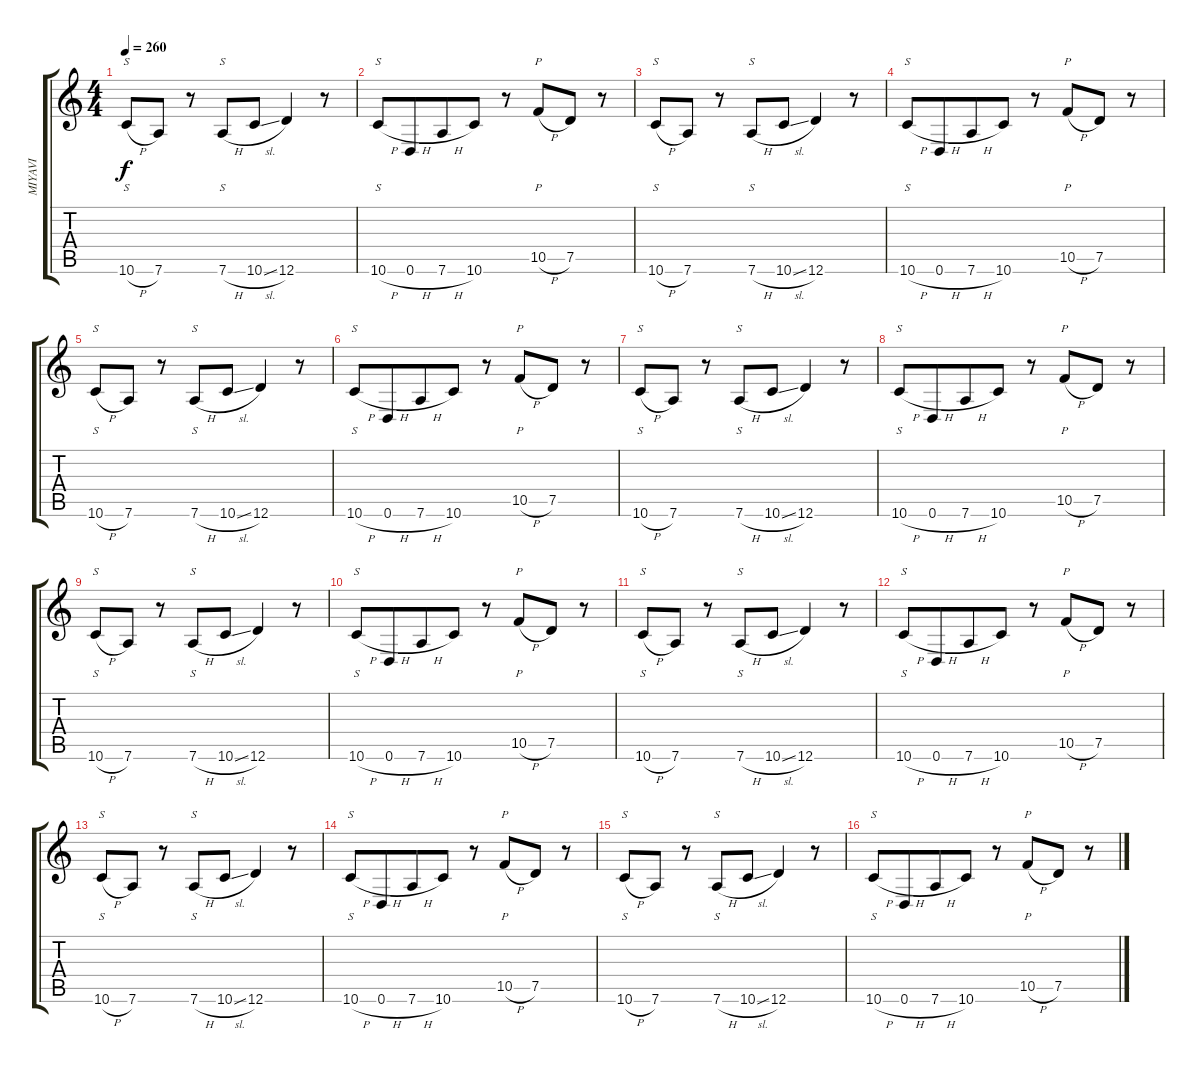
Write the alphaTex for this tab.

\track ("MIYAVI" "MIYAVI") {instrument electricguitarclean}
\staff {score tabs}
\tuning (D4 A3 F3 C3 G2 D2) {hide}
\ts (4 4)
\tempo 260
\clef g2
\ks c
10.6{h}.8{s dy f} 7.6.8 r.8 7.6{h}.8{s beam merge} 10.6{sl}.8 12.6.4 r.8 |
10.6{h}.8{s} 0.6{h}.8{beam merge} 7.6{h}.8 10.6.8 r.8 10.5{h}.8{p beam merge} 7.5.8 r.8 |
10.6{h}.8{s} 7.6.8 r.8 7.6{h}.8{s beam merge} 10.6{sl}.8 12.6.4 r.8 |
10.6{h}.8{s} 0.6{h}.8{beam merge} 7.6{h}.8 10.6.8 r.8 10.5{h}.8{p beam merge} 7.5.8 r.8 |
10.6{h}.8{s} 7.6.8 r.8 7.6{h}.8{s beam merge} 10.6{sl}.8 12.6.4 r.8 |
10.6{h}.8{s} 0.6{h}.8{beam merge} 7.6{h}.8 10.6.8 r.8 10.5{h}.8{p beam merge} 7.5.8 r.8 |
10.6{h}.8{s} 7.6.8 r.8 7.6{h}.8{s beam merge} 10.6{sl}.8 12.6.4 r.8 |
10.6{h}.8{s} 0.6{h}.8{beam merge} 7.6{h}.8 10.6.8 r.8 10.5{h}.8{p beam merge} 7.5.8 r.8 |
10.6{h}.8{s} 7.6.8 r.8 7.6{h}.8{s beam merge} 10.6{sl}.8 12.6.4 r.8 |
10.6{h}.8{s} 0.6{h}.8{beam merge} 7.6{h}.8 10.6.8 r.8 10.5{h}.8{p beam merge} 7.5.8 r.8 |
10.6{h}.8{s} 7.6.8 r.8 7.6{h}.8{s beam merge} 10.6{sl}.8 12.6.4 r.8 |
10.6{h}.8{s} 0.6{h}.8{beam merge} 7.6{h}.8 10.6.8 r.8 10.5{h}.8{p beam merge} 7.5.8 r.8 |
10.6{h}.8{s} 7.6.8 r.8 7.6{h}.8{s beam merge} 10.6{sl}.8 12.6.4 r.8 |
10.6{h}.8{s} 0.6{h}.8{beam merge} 7.6{h}.8 10.6.8 r.8 10.5{h}.8{p beam merge} 7.5.8 r.8 |
10.6{h}.8{s} 7.6.8 r.8 7.6{h}.8{s beam merge} 10.6{sl}.8 12.6.4 r.8 |
10.6{h}.8{s} 0.6{h}.8{beam merge} 7.6{h}.8 10.6.8 r.8 10.5{h}.8{p beam merge} 7.5.8 r.8
